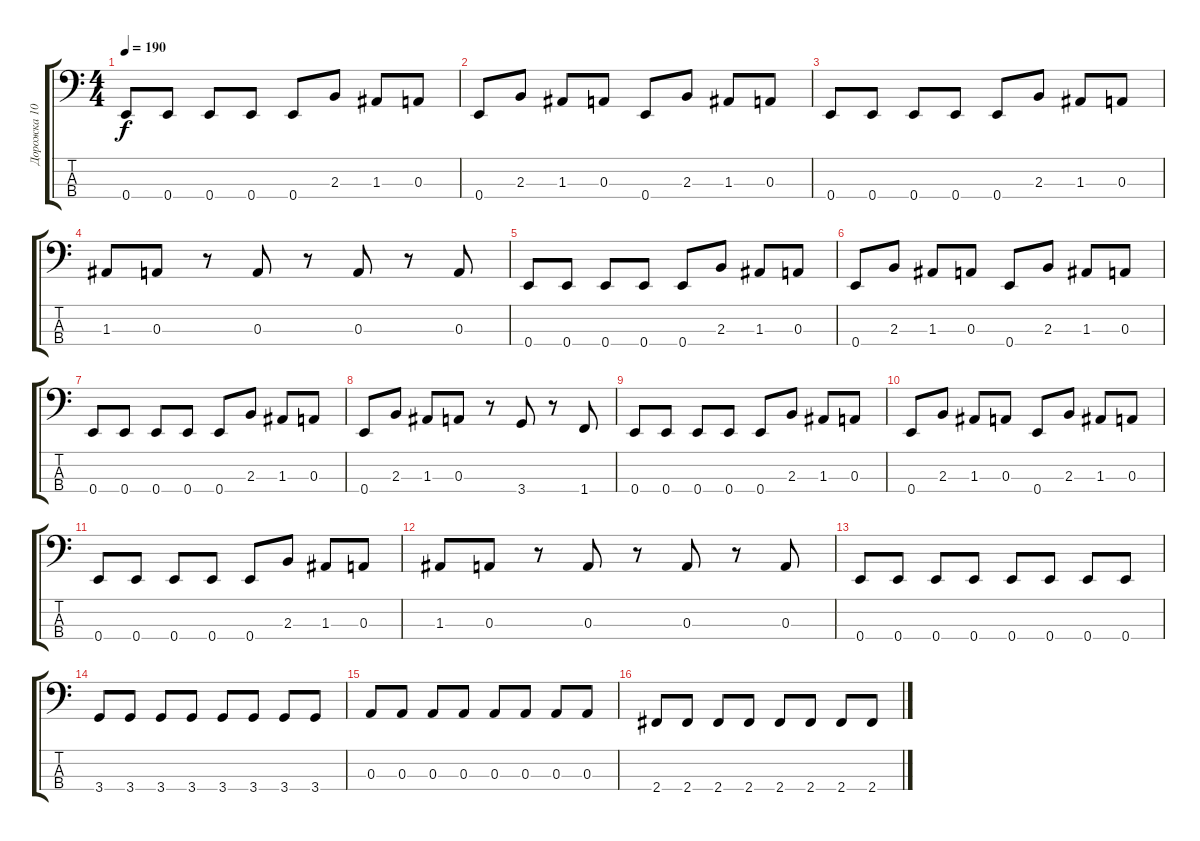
\track ("Дорожка 10" "Дорожка 10") {instrument electricbasspick}
\staff {score tabs}
\tuning (G2 D2 A1 E1) {hide}
\ts (4 4)
\tempo 190
\clef f4
\ks c
0.4.8{dy f} 0.4.8 0.4.8 0.4.8 0.4.8 2.3.8 1.3.8 0.3.8 |
0.4.8 2.3.8 1.3.8 0.3.8 0.4.8 2.3.8 1.3.8 0.3.8 |
0.4.8 0.4.8 0.4.8 0.4.8 0.4.8 2.3.8 1.3.8 0.3.8 |
1.3.8 0.3.8 r.8 0.3.8 r.8 0.3.8 r.8 0.3.8 |
0.4.8 0.4.8 0.4.8 0.4.8 0.4.8 2.3.8 1.3.8 0.3.8 |
0.4.8 2.3.8 1.3.8 0.3.8 0.4.8 2.3.8 1.3.8 0.3.8 |
0.4.8 0.4.8 0.4.8 0.4.8 0.4.8 2.3.8 1.3.8 0.3.8 |
0.4.8 2.3.8 1.3.8 0.3.8 r.8 3.4.8 r.8 1.4.8 |
0.4.8 0.4.8 0.4.8 0.4.8 0.4.8 2.3.8 1.3.8 0.3.8 |
0.4.8 2.3.8 1.3.8 0.3.8 0.4.8 2.3.8 1.3.8 0.3.8 |
0.4.8 0.4.8 0.4.8 0.4.8 0.4.8 2.3.8 1.3.8 0.3.8 |
1.3.8 0.3.8 r.8 0.3.8 r.8 0.3.8 r.8 0.3.8 |
0.4.8 0.4.8 0.4.8 0.4.8 0.4.8 0.4.8 0.4.8 0.4.8 |
3.4.8 3.4.8 3.4.8 3.4.8 3.4.8 3.4.8 3.4.8 3.4.8 |
0.3.8 0.3.8 0.3.8 0.3.8 0.3.8 0.3.8 0.3.8 0.3.8 |
2.4.8 2.4.8 2.4.8 2.4.8 2.4.8 2.4.8 2.4.8 2.4.8
